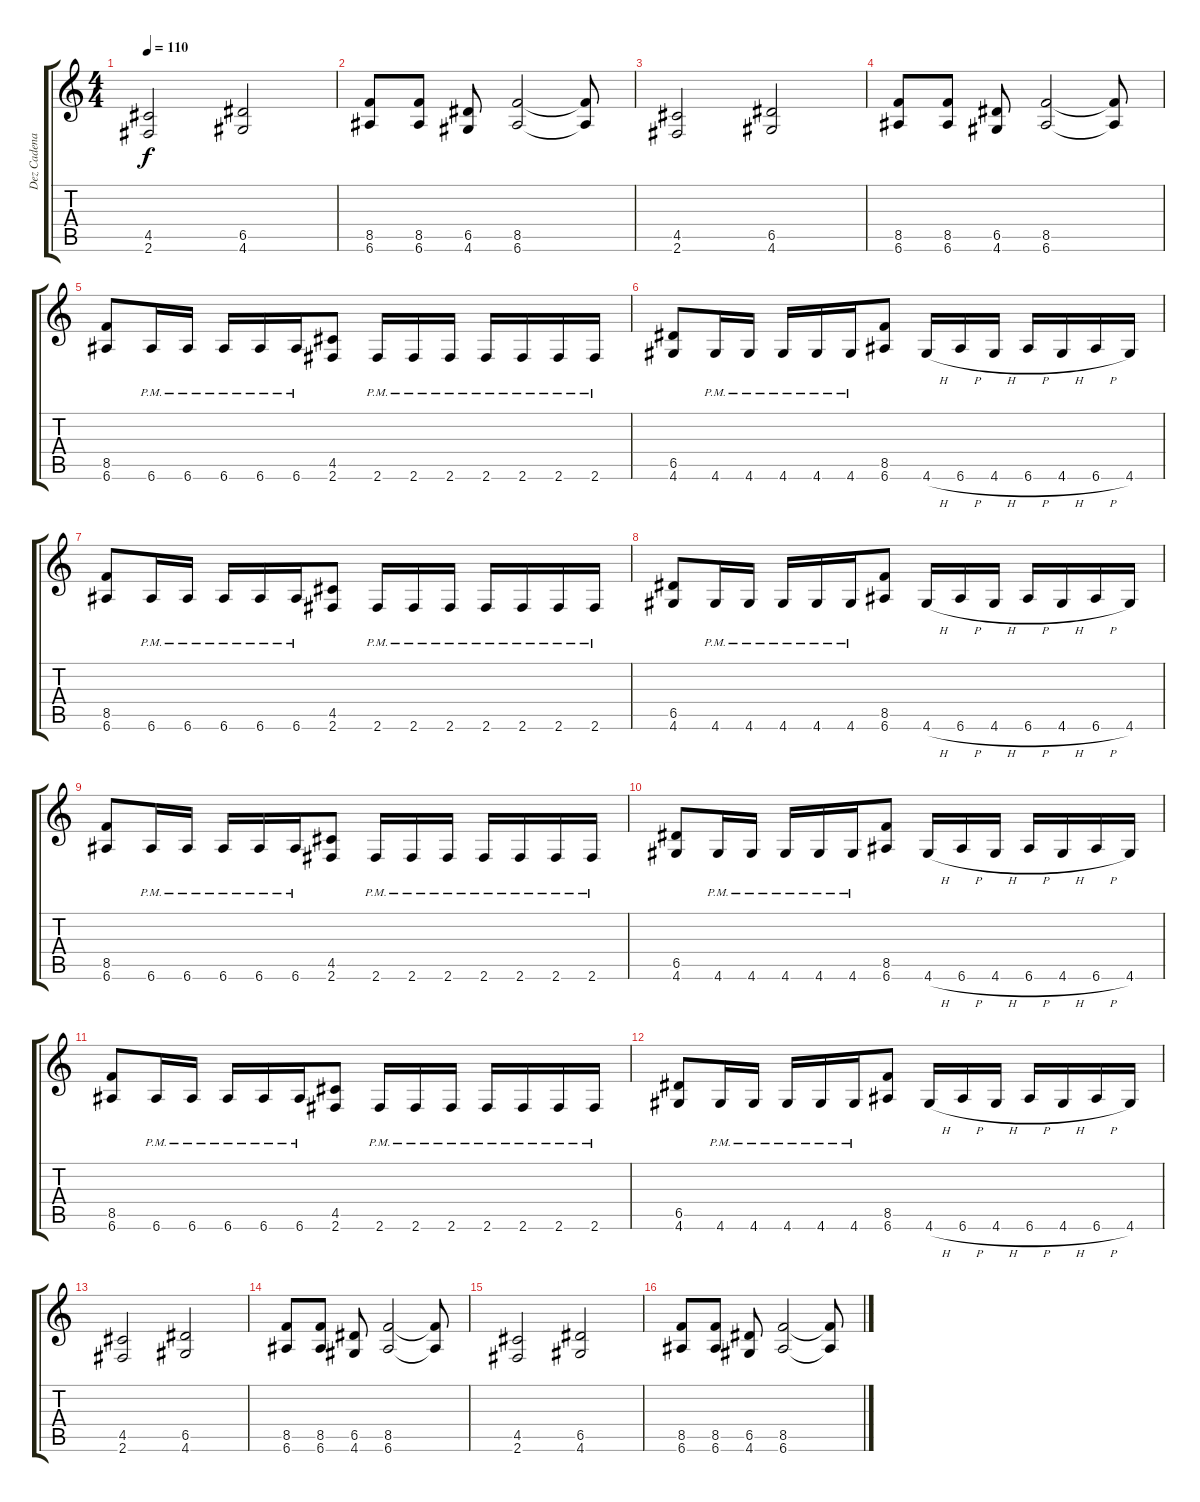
\track ("Dez Cadena (from Black Flag)" "Dez Cadena") {instrument distortionguitar}
\staff {score tabs}
\tuning (E4 B3 G3 D3 A2 E2) {hide}
\ts (4 4)
\tempo 110
\clef g2
\ks c
(4.5 2.6).2{dy f} (6.5 4.6).2 |
(8.5 6.6).8 (8.5 6.6).8 (6.5 4.6).8 (8.5 6.6).2 (8.5{t} 6.6{t}).8 |
(4.5 2.6).2 (6.5 4.6).2 |
(8.5 6.6).8 (8.5 6.6).8 (6.5 4.6).8 (8.5 6.6).2 (8.5{t} 6.6{t}).8 |
(8.5 6.6).8 6.6{pm}.16 6.6{pm}.16 6.6{pm}.16 6.6{pm}.16 6.6{pm}.16 (4.5 2.6).8 2.6{pm}.16 2.6{pm}.16 2.6{pm}.16 2.6{pm}.16 2.6{pm}.16 2.6{pm}.16 2.6{pm}.16 |
(6.5 4.6).8 4.6{pm}.16 4.6{pm}.16 4.6{pm}.16 4.6{pm}.16 4.6{pm}.16 (8.5 6.6).8 4.6{h}.16 6.6{h}.16 4.6{h}.16 6.6{h}.16 4.6{h}.16 6.6{h}.16 4.6.16 |
(8.5 6.6).8 6.6{pm}.16 6.6{pm}.16 6.6{pm}.16 6.6{pm}.16 6.6{pm}.16 (4.5 2.6).8 2.6{pm}.16 2.6{pm}.16 2.6{pm}.16 2.6{pm}.16 2.6{pm}.16 2.6{pm}.16 2.6{pm}.16 |
(6.5 4.6).8 4.6{pm}.16 4.6{pm}.16 4.6{pm}.16 4.6{pm}.16 4.6{pm}.16 (8.5 6.6).8 4.6{h}.16 6.6{h}.16 4.6{h}.16 6.6{h}.16 4.6{h}.16 6.6{h}.16 4.6.16 |
(8.5 6.6).8 6.6{pm}.16 6.6{pm}.16 6.6{pm}.16 6.6{pm}.16 6.6{pm}.16 (4.5 2.6).8 2.6{pm}.16 2.6{pm}.16 2.6{pm}.16 2.6{pm}.16 2.6{pm}.16 2.6{pm}.16 2.6{pm}.16 |
(6.5 4.6).8 4.6{pm}.16 4.6{pm}.16 4.6{pm}.16 4.6{pm}.16 4.6{pm}.16 (8.5 6.6).8 4.6{h}.16 6.6{h}.16 4.6{h}.16 6.6{h}.16 4.6{h}.16 6.6{h}.16 4.6.16 |
(8.5 6.6).8 6.6{pm}.16 6.6{pm}.16 6.6{pm}.16 6.6{pm}.16 6.6{pm}.16 (4.5 2.6).8 2.6{pm}.16 2.6{pm}.16 2.6{pm}.16 2.6{pm}.16 2.6{pm}.16 2.6{pm}.16 2.6{pm}.16 |
(6.5 4.6).8 4.6{pm}.16 4.6{pm}.16 4.6{pm}.16 4.6{pm}.16 4.6{pm}.16 (8.5 6.6).8 4.6{h}.16 6.6{h}.16 4.6{h}.16 6.6{h}.16 4.6{h}.16 6.6{h}.16 4.6.16 |
(4.5 2.6).2 (6.5 4.6).2 |
(8.5 6.6).8 (8.5 6.6).8 (6.5 4.6).8 (8.5 6.6).2 (8.5{t} 6.6{t}).8 |
(4.5 2.6).2 (6.5 4.6).2 |
(8.5 6.6).8 (8.5 6.6).8 (6.5 4.6).8 (8.5 6.6).2 (8.5{t} 6.6{t}).8
